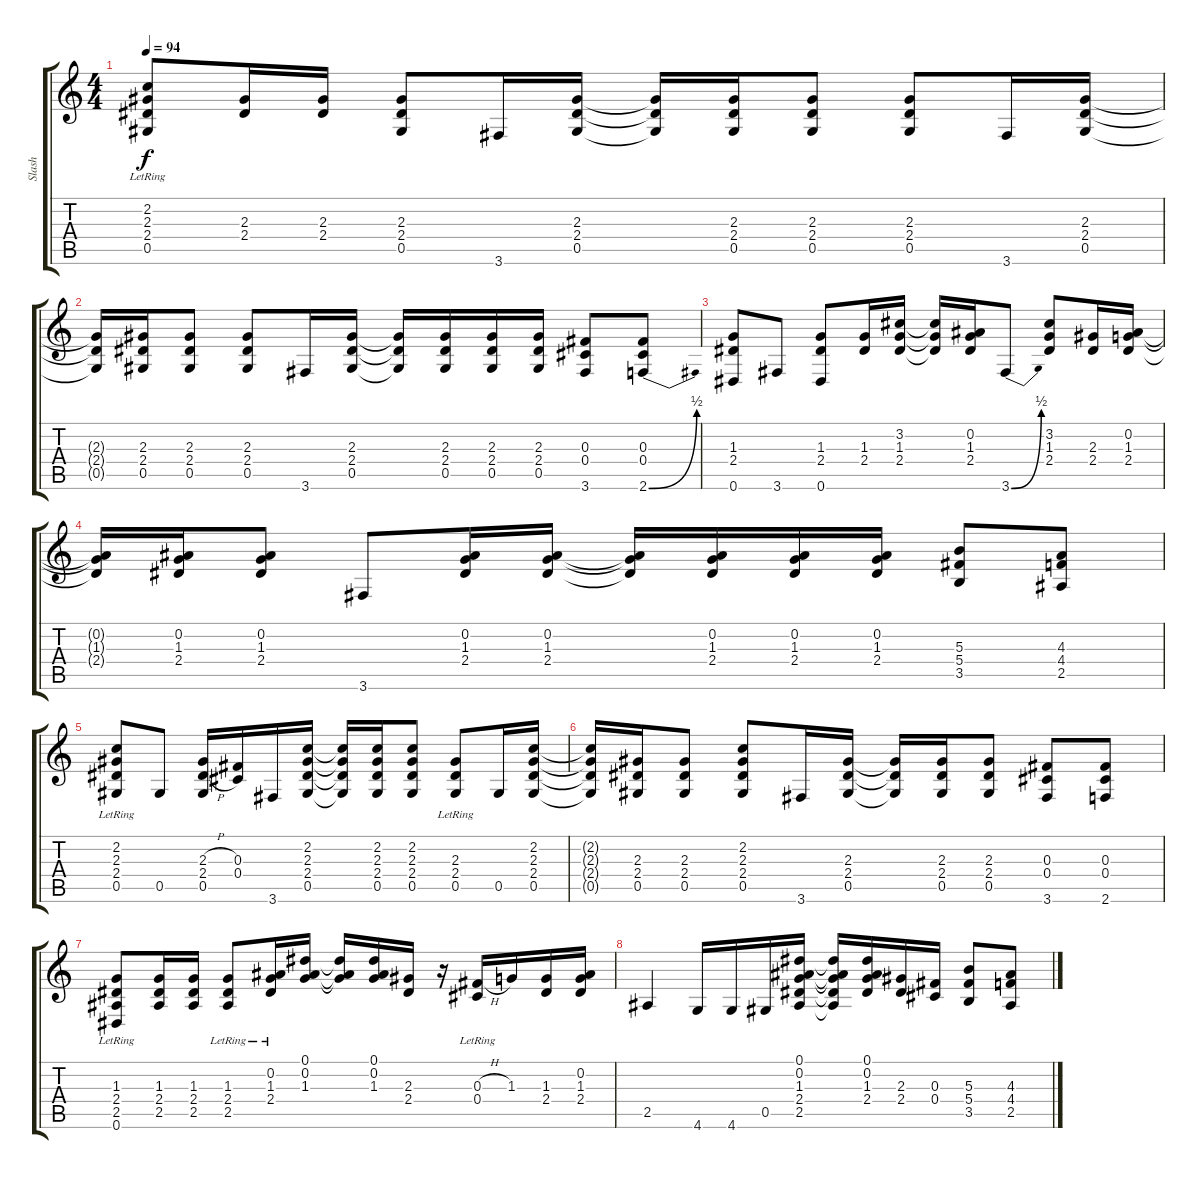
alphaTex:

\track ("Slash" "Slash") {instrument electricguitarclean}
\staff {score tabs}
\tuning (Eb4 Bb3 Gb3 Db3 Ab2 Eb2) {hide}
\ts (4 4)
\tempo 94
\clef g2
\ks c
(2.2{lr} 2.3 2.4 0.5{lr}).8{dy f} (2.3 2.4).16 (2.3 2.4).16 (2.3 2.4 0.5).8 3.6.16 (2.3 2.4 0.5).16 (2.3{t} 2.4{t} 0.5{t}).16 (2.3 2.4 0.5).16 (2.3 2.4 0.5).8 (2.3 2.4 0.5).8 3.6.16 (2.3 2.4 0.5).16 |
(2.3{t} 2.4{t} 0.5{t}).16 (2.3 2.4 0.5).16 (2.3 2.4 0.5).8 (2.3 2.4 0.5).8 3.6.16 (2.3 2.4 0.5).16 (2.3{t} 2.4{t} 0.5{t}).16 (2.3 2.4 0.5).16 (2.3 2.4 0.5).16 (2.3 2.4 0.5).16 (0.3 0.4 3.6).8 (0.3 0.4 2.6{be (bend 0 0 60 2)}).8 |
(1.3 2.4 0.6).8 3.6.8 (1.3 2.4 0.6).8 (1.3 2.4).16 (3.2 1.3 2.4).16 (3.2{t} 1.3{t} 2.4{t}).16 (0.2 1.3 2.4).16 3.6{be (bend 0 0 60 2)}.8 (3.2 1.3 2.4).8 (2.3 2.4).16 (0.2 1.3 2.4).16 |
(0.2{t} 1.3{t} 2.4{t}).16 (0.2 1.3 2.4).16 (0.2 1.3 2.4).8 3.6.8 (0.2 1.3 2.4).16 (0.2 1.3 2.4).16 (0.2{t} 1.3{t} 2.4{t}).16 (0.2 1.3 2.4).16 (0.2 1.3 2.4).16 (0.2 1.3 2.4).16 (5.3 5.4 3.5).8 (4.3 4.4 2.5).8 |
(2.2{lr} 2.3{lr} 2.4{lr} 0.5).8 0.5.8 (2.3{h} 2.4{h} 0.5).16 (0.3 0.4).16 3.6.16 (2.2 2.3 2.4 0.5).16 (2.2{t} 2.3{t} 2.4{t} 0.5{t}).16 (2.2 2.3 2.4 0.5).16 (2.2 2.3 2.4 0.5).8 (2.3{lr} 2.4{lr} 0.5).8 0.5.16 (2.2 2.3 2.4 0.5).16 |
(2.2{t} 2.3{t} 2.4{t} 0.5{t}).16 (2.3 2.4 0.5).16 (2.3 2.4 0.5).8 (2.2 2.3 2.4 0.5).8 3.6.16 (2.3 2.4 0.5).16 (2.3{t} 2.4{t} 0.5{t}).16 (2.3 2.4 0.5).16 (2.3 2.4 0.5).8 (0.3 0.4 3.6).8 (0.3 0.4 2.6).8 |
(1.3 2.4 2.5 0.6{lr}).8 (1.3 2.4 2.5).16 (1.3 2.4 2.5).16 (1.3 2.4 2.5{lr}).8 (0.2 1.3 2.4{lr}).16 (0.1 0.2 1.3).16 (0.1{t} 0.2{t} 1.3{t}).16 (0.1 0.2 1.3).16 (2.3 2.4).16 r.16 (0.3{h} 0.4{lr}).16 1.3.16 (1.3 2.4).16 (0.2 1.3 2.4).16 |
2.5.4 4.6.16 4.6.16 0.5.16 (0.1 0.2 1.3 2.4 2.5).16 (0.1{t} 0.2{t} 1.3{t} 2.4{t} 2.5{t}).16 (0.1 0.2 1.3 2.4).16 (2.3 2.4).16 (0.3 0.4).16 (5.3 5.4 3.5).8 (4.3 4.4 2.5).8
